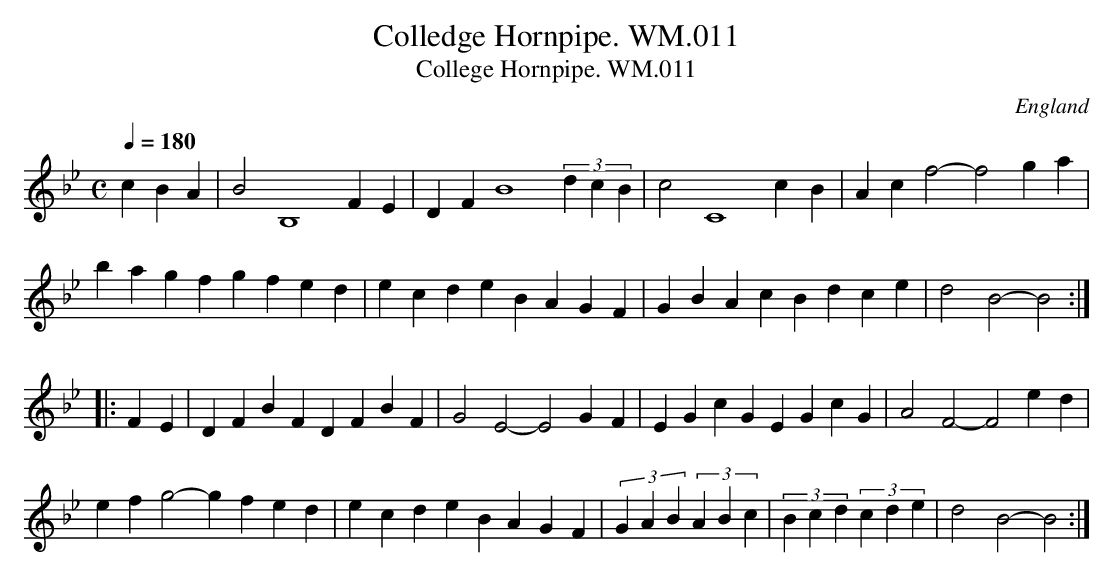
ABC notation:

X:1
T:Colledge Hornpipe. WM.011
T:College Hornpipe. WM.011
M:C
L:1/4
Q:180
O:England
K:CDorian
cBA|B2B,4FE|DFB4(3dcB|c2C4c-B|Acf2-f2ga|!
bagf gfed|ecde BAGF|GBAc Bdce|d2B2-B2:|!
|:F-E|DFBF DFBF|G2E2-E2G-F|EGcG EGcG|A2F2-F2e-d|!
efg2-gfed|ecde BAGF|(3GAB (3ABc|(3Bcd (3cde|d2B2-B2:|]
